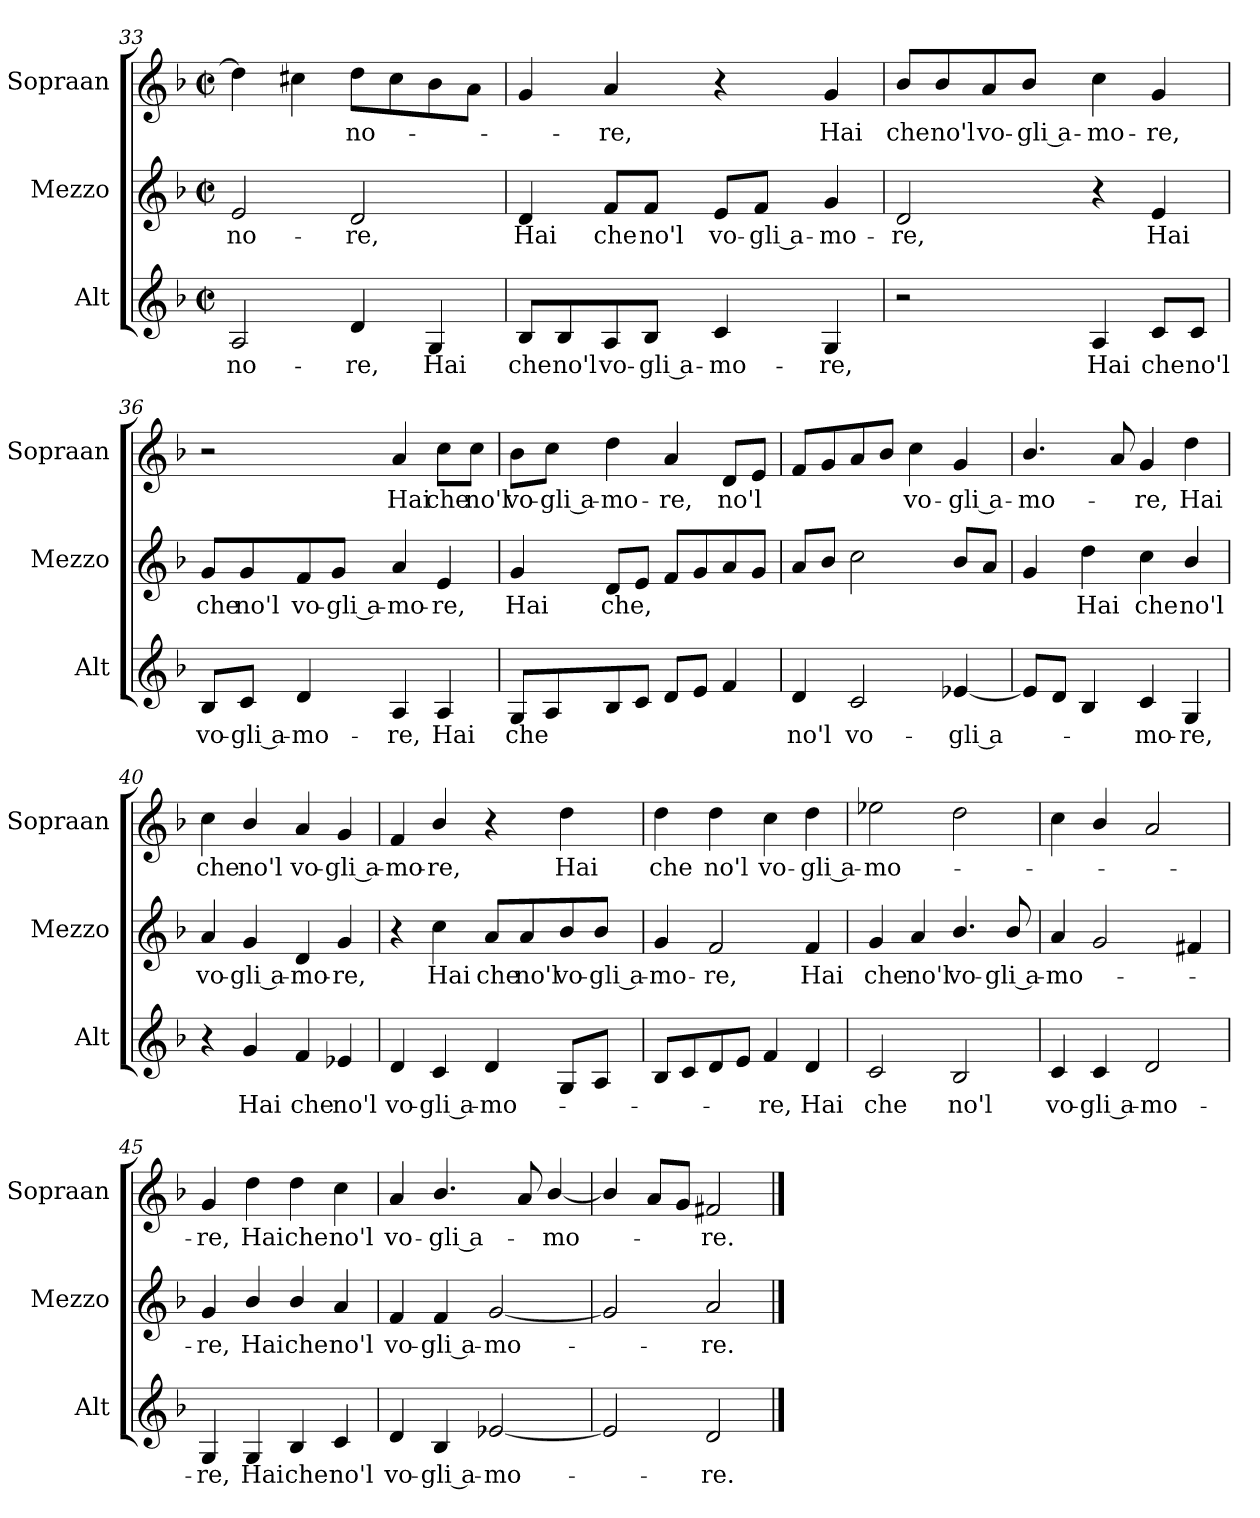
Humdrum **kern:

**kern	**text	**kern	**text	**kern	**text
*part3	*part3	*part2	*part2	*part1	*part1
*staff3	*staff3	*staff2	*staff2	*staff1	*staff1
*I"Alt	*	*I"Mezzo	*	*I"Sopraan	*
*I'Alt	*	*I'Mezzo	*	*I'Sopraan	*
*clefG2	*	*clefG2	*	*clefG2	*
*k[b-]	*	*k[b-]	*	*k[b-]	*
*F:	*	*F:	*	*F:	*
*M2/2	*	*M2/2	*	*M2/2	*
*met(c|)	*	*met(c|)	*	*met(c|)	*
=33	=33	=33	=33	=33	=33
!	!LO:LY:b	!	!LO:LY:b	!	!
2A/	-no-	2e/	-no-	4dd\]	.
.	.	.	.	4cc#X\	.
!	!LO:LY:b	!	!LO:LY:b	!	!LO:LY:b
4d/	-re,	2d/	-re,	8dd\L	-no-
.	.	.	.	8cc#\	.
!	!LO:LY:b	!	!	!	!
4G/	Hai	.	.	8b-\	.
.	.	.	.	8a\J	.
=34	=34	=34	=34	=34	=34
!	!LO:LY:b	!	!LO:LY:b	!	!
8B-/L	che	4d/	Hai	4g/	.
!	!LO:LY:b	!	!	!	!
8B-/	no'l	.	.	.	.
!	!LO:LY:b	!	!LO:LY:b	!	!LO:LY:b
8A/	vo-	8f/L	che	4a/	-re,
!	!LO:LY:b	!	!LO:LY:b	!	!
8B-/J	-gli a-	8f/J	no'l	.	.
!	!LO:LY:b	!	!LO:LY:b	!	!
4c/	-mo-	8e/L	vo-	4r	.
!	!	!	!LO:LY:b	!	!
.	.	8f/J	-gli a-	.	.
!	!LO:LY:b	!	!LO:LY:b	!	!LO:LY:b
4G/	-re,	4g/	-mo-	4g/	Hai
!!LO:LB:g=z
=35	=35	=35	=35	=35	=35
!	!	!	!LO:LY:b	!	!LO:LY:b
2r	.	2d/	-re,	8b-/L	che
!	!	!	!	!	!LO:LY:b
.	.	.	.	8b-/	no'l
!	!	!	!	!	!LO:LY:b
.	.	.	.	8a/	vo-
!	!	!	!	!	!LO:LY:b
.	.	.	.	8b-/J	-gli a-
!	!LO:LY:b	!	!	!	!LO:LY:b
4A/	Hai	4r	.	4cc\	-mo-
!	!LO:LY:b	!	!LO:LY:b	!	!LO:LY:b
8c/L	che	4e/	Hai	4g/	-re,
!	!LO:LY:b	!	!	!	!
8c/J	no'l	.	.	.	.
=36	=36	=36	=36	=36	=36
!	!LO:LY:b	!	!LO:LY:b	!	!
8B-/L	vo-	8g/L	che	2r	.
!	!LO:LY:b	!	!LO:LY:b	!	!
8c/J	-gli a-	8g/	no'l	.	.
!	!LO:LY:b	!	!LO:LY:b	!	!
4d/	-mo-	8f/	vo-	.	.
!	!	!	!LO:LY:b	!	!
.	.	8g/J	-gli a-	.	.
!	!LO:LY:b	!	!LO:LY:b	!	!LO:LY:b
4A/	-re,	4a/	-mo-	4a/	Hai
!	!LO:LY:b	!	!LO:LY:b	!	!LO:LY:b
4A/	Hai	4e/	-re,	8cc\L	che
!	!	!	!	!	!LO:LY:b
.	.	.	.	8cc\J	no'l
=37	=37	=37	=37	=37	=37
!	!LO:LY:b	!	!LO:LY:b	!	!LO:LY:b
8G/L	che	4g/	Hai	8b-\L	vo-
!	!	!	!	!	!LO:LY:b
8A/	.	.	.	8cc\J	-gli a-
!	!	!	!LO:LY:b	!	!LO:LY:b
8B-/	.	8d/L	che,	4dd\	-mo-
8c/J	.	8e/J	.	.	.
!	!	!	!	!	!LO:LY:b
8d/L	.	8f/L	.	4a/	-re,
8e/J	.	8g/	.	.	.
!	!	!	!	!	!LO:LY:b
4f/	.	8a/	.	8d/L	no'l
.	.	8g/J	.	8e/J	.
=38	=38	=38	=38	=38	=38
!	!LO:LY:b	!	!	!	!
4d/	no'l	8a/L	.	8f/L	.
.	.	8b-/J	.	8g/	.
!	!LO:LY:b	!	!	!	!
2c/	vo-	2cc\	.	8a/	.
.	.	.	.	8b-/J	.
!	!	!	!	!	!LO:LY:b
.	.	.	.	4cc\	vo-
!	!LO:LY:b	!	!	!	!LO:LY:b
[4e-X/	-gli a-	8b-/L	.	4g/	-gli a-
.	.	8a/J	.	.	.
!!LO:LB:g=z
=39	=39	=39	=39	=39	=39
!	!	!	!	!	!LO:LY:b
8e-/L]	.	4g/	.	4.b-/	-mo-
8d/J	.	.	.	.	.
!	!	!	!LO:LY:b	!	!
4B-/	.	4dd\	Hai	.	.
.	.	.	.	8a/	.
!	!LO:LY:b	!	!LO:LY:b	!	!LO:LY:b
4c/	-mo-	4cc\	che	4g/	-re,
!	!LO:LY:b	!	!LO:LY:b	!	!LO:LY:b
4G/	-re,	4b-/	no'l	4dd\	Hai
=40	=40	=40	=40	=40	=40
!	!	!	!LO:LY:b	!	!LO:LY:b
4r	.	4a/	vo-	4cc\	che
!	!LO:LY:b	!	!LO:LY:b	!	!LO:LY:b
4g/	Hai	4g/	-gli a-	4b-/	no'l
!	!LO:LY:b	!	!LO:LY:b	!	!LO:LY:b
4f/	che	4d/	-mo-	4a/	vo-
!	!LO:LY:b	!	!LO:LY:b	!	!LO:LY:b
4e-X/	no'l	4g/	-re,	4g/	-gli a-
=41	=41	=41	=41	=41	=41
!	!LO:LY:b	!	!	!	!LO:LY:b
4d/	vo-	4r	.	4f/	-mo-
!	!LO:LY:b	!	!LO:LY:b	!	!LO:LY:b
4c/	-gli a-	4cc\	Hai	4b-/	-re,
!	!LO:LY:b	!	!LO:LY:b	!	!
4d/	-mo-	8a/L	che	4r	.
!	!	!	!LO:LY:b	!	!
.	.	8a/	no'l	.	.
!	!	!	!LO:LY:b	!	!LO:LY:b
8G/L	.	8b-/	vo-	4dd\	Hai
!	!	!	!LO:LY:b	!	!
8A/J	.	8b-/J	-gli a-	.	.
=42	=42	=42	=42	=42	=42
!	!	!	!LO:LY:b	!	!LO:LY:b
8B-/L	.	4g/	-mo-	4dd\	che
8c/	.	.	.	.	.
!	!	!	!LO:LY:b	!	!LO:LY:b
8d/	.	2f/	-re,	4dd\	no'l
8e/J	.	.	.	.	.
!	!LO:LY:b	!	!	!	!LO:LY:b
4f/	-re,	.	.	4cc\	vo-
!	!LO:LY:b	!	!LO:LY:b	!	!LO:LY:b
4d/	Hai	4f/	Hai	4dd\	-gli a-
!!LO:LB:g=z
=43	=43	=43	=43	=43	=43
!	!LO:LY:b	!	!LO:LY:b	!	!LO:LY:b
2c/	che	4g/	che	2ee-X\	-mo-
!	!	!	!LO:LY:b	!	!
.	.	4a/	no'l	.	.
!	!LO:LY:b	!	!LO:LY:b	!	!
2B-/	no'l	4.b-/	vo-	2dd\	.
!	!	!	!LO:LY:b	!	!
.	.	8b-/	-gli a-	.	.
=44	=44	=44	=44	=44	=44
!	!LO:LY:b	!	!LO:LY:b	!	!
4c/	vo-	4a/	-mo-	4cc\	.
!	!LO:LY:b	!	!	!	!
4c/	-gli a-	2g/	.	4b-/	.
!	!LO:LY:b	!	!	!	!
2d/	-mo-	.	.	2a/	.
.	.	4f#X/	.	.	.
=45	=45	=45	=45	=45	=45
!	!LO:LY:b	!	!LO:LY:b	!	!LO:LY:b
4G/	-re,	4g/	-re,	4g/	-re,
!	!LO:LY:b	!	!LO:LY:b	!	!LO:LY:b
4G/	Hai	4b-/	Hai	4dd\	Hai
!	!LO:LY:b	!	!LO:LY:b	!	!LO:LY:b
4B-/	che	4b-/	che	4dd\	che
!	!LO:LY:b	!	!LO:LY:b	!	!LO:LY:b
4c/	no'l	4a/	no'l	4cc\	no'l
=46	=46	=46	=46	=46	=46
!	!LO:LY:b	!	!LO:LY:b	!	!LO:LY:b
4d/	vo-	4f/	vo-	4a/	vo-
!	!LO:LY:b	!	!LO:LY:b	!	!LO:LY:b
4B-/	-gli a-	4f/	-gli a-	4.b-/	-gli a-
!	!LO:LY:b	!	!LO:LY:b	!	!
[2e-X/	-mo-	[2g/	-mo-	.	.
.	.	.	.	8a/	.
!	!	!	!	!	!LO:LY:b
.	.	.	.	[4b-/	-mo-
=47	=47	=47	=47	=47	=47
2e-/]	.	2g/]	.	4b-/]	.
.	.	.	.	8a/L	.
.	.	.	.	8g/J	.
!	!LO:LY:b	!	!LO:LY:b	!	!LO:LY:b
2d/	-re.	2a/	-re.	2f#X/	-re.
==	==	==	==	==	==
*-	*-	*-	*-	*-	*-
